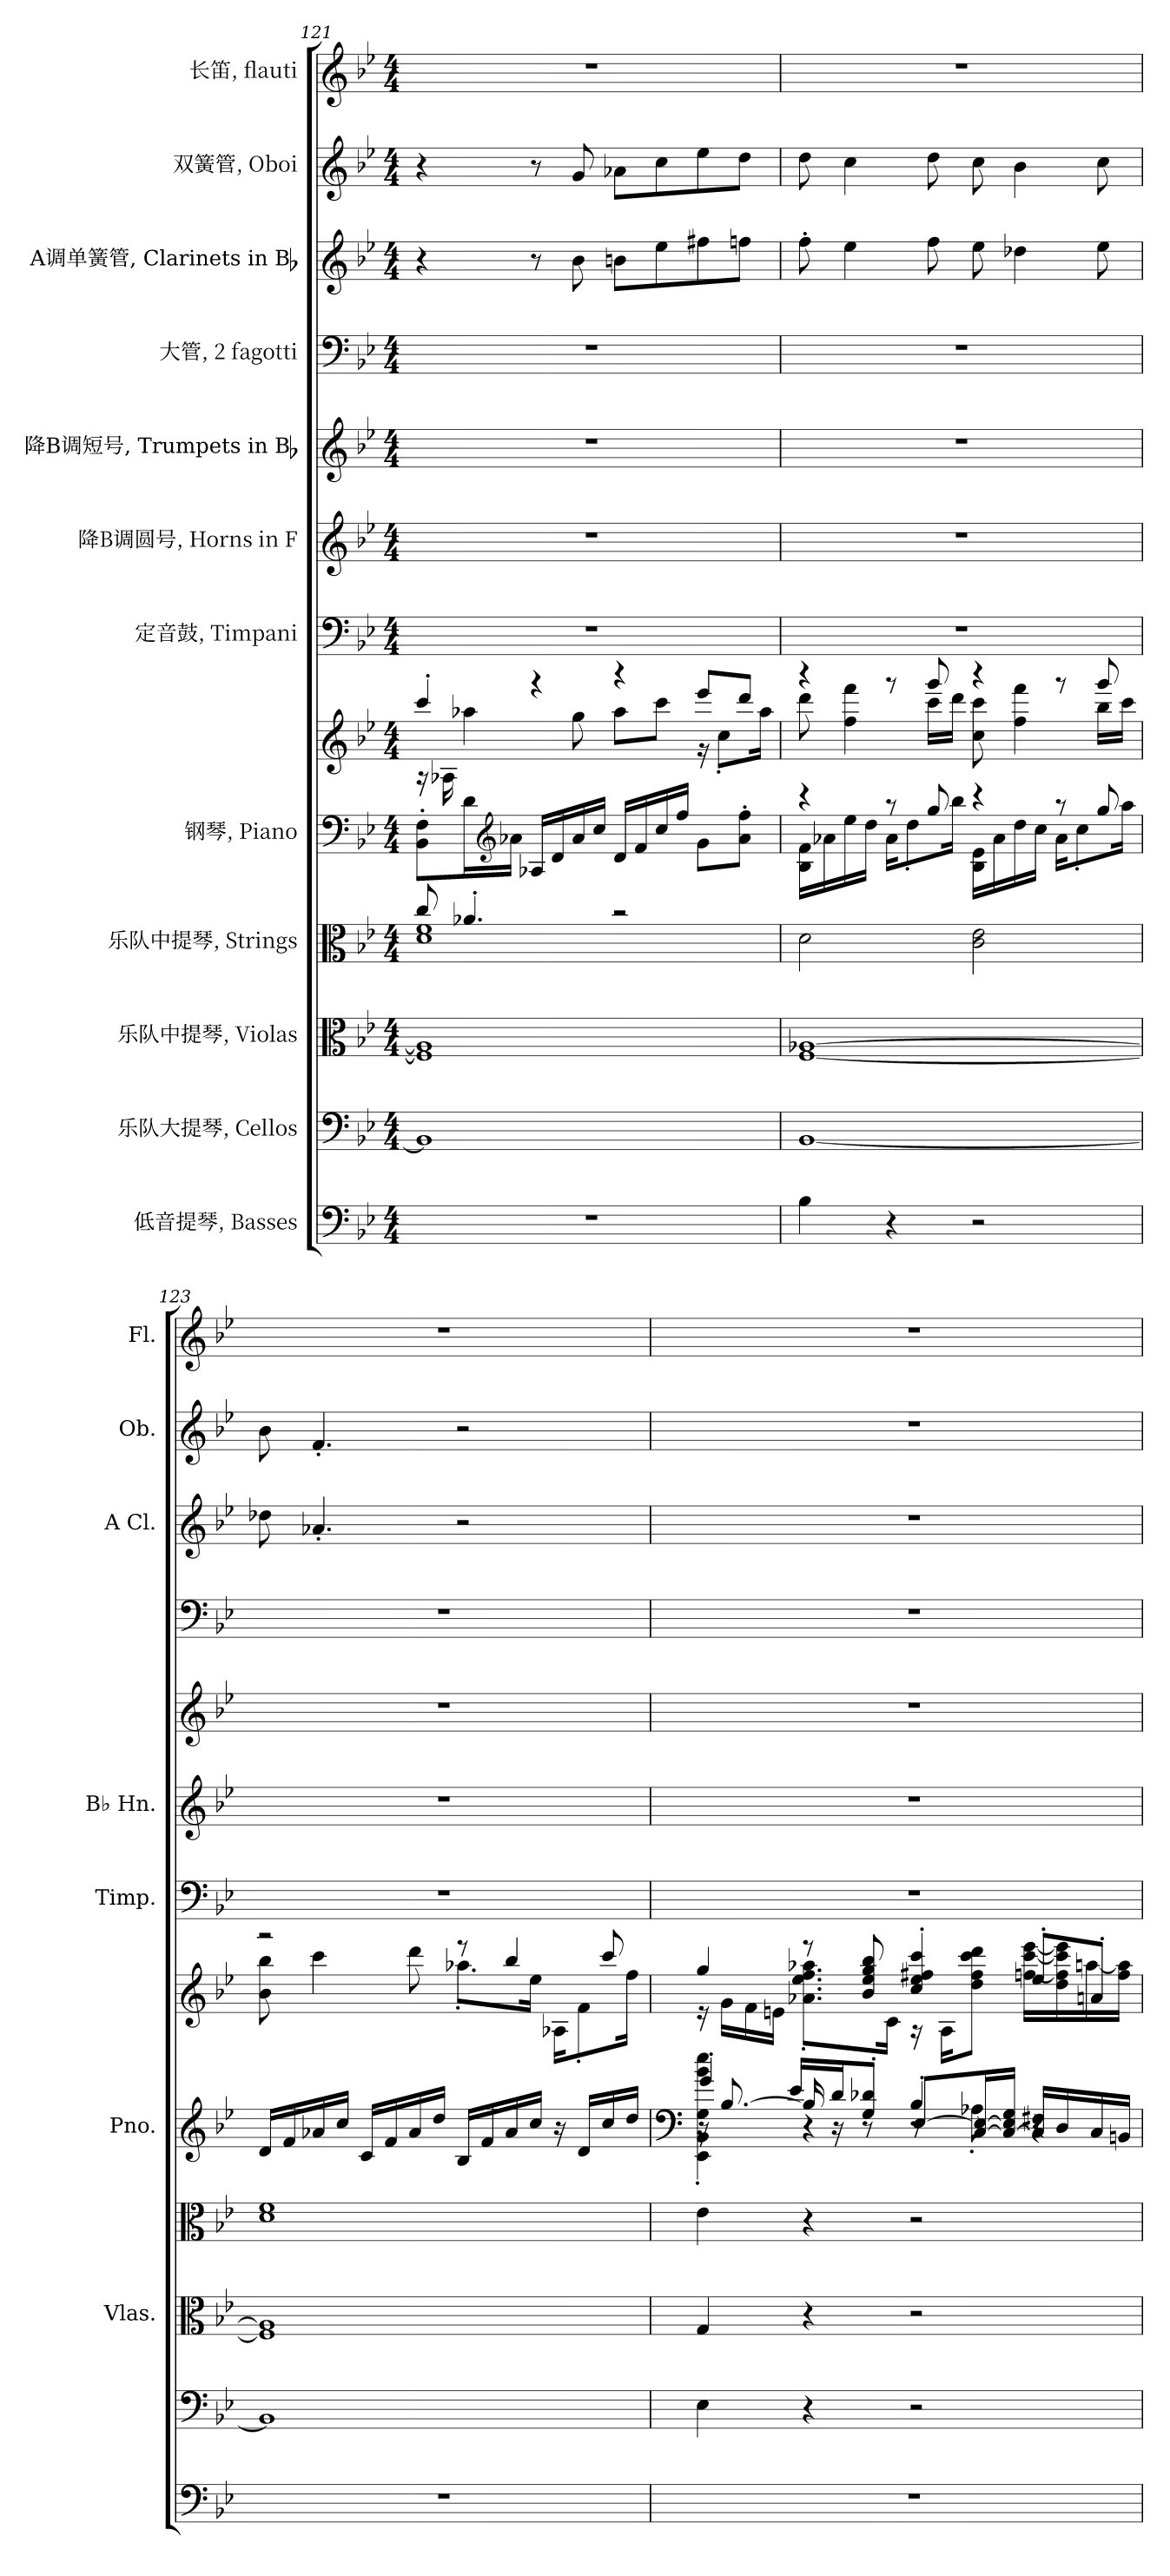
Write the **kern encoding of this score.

**kern	**kern	**kern	**kern	**kern	**kern	**kern	**kern	**kern	**kern	**kern	**kern	**kern
*part12	*part11	*part10	*part9	*part8	*part8	*part7	*part6	*part5	*part4	*part3	*part2	*part1
*staff13	*staff12	*staff11	*staff10	*staff9	*staff8	*staff7	*staff6	*staff5	*staff4	*staff3	*staff2	*staff1
*I"低音提琴, Basses	*I"乐队大提琴, Cellos	*I"乐队中提琴, Violas	*I"乐队中提琴, Strings	*I"钢琴, Piano	*	*I"定音鼓, Timpani	*I"降B调圆号, Horns in F	*I"降B调短号, Trumpets in Bb	*I"大管, 2 fagotti	*I"A调单簧管, Clarinets in Bb	*I"双簧管, Oboi	*I"长笛, flauti
*	*	*I'Vlas.	*	*I'Pno.	*	*I'Timp.	*I'B♭ Hn.	*	*	*I'A Cl.	*I'Ob.	*I'Fl.
!!LO:PB:g=z
*clefF4	*clefF4	*clefC3	*clefC3	*clefF4	*clefG2	*clefF4	*clefG2	*clefG2	*clefF4	*clefG2	*clefG2	*clefG2
*ITrd7c12	*	*	*	*	*	*	*ITrd1c2	*ITrd1c2	*	*ITrd2c3	*	*
*k[b-e-]	*k[b-e-]	*k[b-e-]	*k[b-e-]	*k[b-e-]	*k[b-e-]	*k[b-e-]	*k[b-e-a-d-]	*k[b-e-a-d-]	*k[b-e-]	*k[f#]	*k[b-e-]	*k[b-e-]
*M4/4	*M4/4	*M4/4	*M4/4	*M4/4	*M4/4	*M4/4	*M4/4	*M4/4	*M4/4	*M4/4	*M4/4	*M4/4
=121	=121	=121	=121	=121	=121	=121	=121	=121	=121	=121	=121	=121
*	*	*	*^	*	*^	*	*	*	*	*	*	*
1r	1BB-]	1F] 1A-]	8cc/	1d 1f	8BB-\' 8F\'L	4ccc'/	16r	1r	1r	1r	1r	4r	4r	1r
.	.	.	.	.	.	.	16A-X\	.	.	.	.	.	.	.
.	.	.	4.a-X'/	.	16d\L	.	4aa-X\	.	.	.	.	.	.	.
*	*	*	*	*	*clefG2	*	*	*	*	*	*	*	*	*
.	.	.	.	.	16a-X\JJ	.	.	.	.	.	.	.	.	.
.	.	.	.	.	16A-X/LL	4r	.	.	.	.	.	8r	8r	.
.	.	.	.	.	16d/	.	.	.	.	.	.	.	.	.
.	.	.	.	.	16a-/	.	8gg\	.	.	.	.	8g\	8g/	.
.	.	.	.	.	16cc/JJ	.	.	.	.	.	.	.	.	.
.	.	.	2r	.	16d/LL	4r	8aa-\L	.	.	.	.	8g#X\L	8a-X\L	.
.	.	.	.	.	16f/	.	.	.	.	.	.	.	.	.
.	.	.	.	.	16cc/	.	8ccc\J	.	.	.	.	8cc\	8cc\	.
.	.	.	.	.	16ff/JJ	.	.	.	.	.	.	.	.	.
.	.	.	.	.	8g\L	8eee-/L	16r	.	.	.	.	8dd#X\	8ee-\	.
.	.	.	.	.	.	.	8cc'\L	.	.	.	.	.	.	.
.	.	.	.	.	8a-\' 8ff\'J	8ddd/J	.	.	.	.	.	8ddn\J	8dd\J	.
.	.	.	.	.	.	.	16aa-\Jk	.	.	.	.	.	.	.
*	*	*	*v	*v	*	*	*	*	*	*	*	*	*	*
=122	=122	=122	=122	=122	=122	=122	=122	=122	=122	=122	=122	=122	=122
*	*	*	*	*^	*	*	*	*	*	*	*	*	*
4BB-\	[1BB-	[1F [1A-X	2d\	4r	16B-\ 16f\LL	4r	8ddd\	1r	1r	1r	1r	8dd'\	8dd\	1r
.	.	.	.	.	16a-X\	.	.	.	.	.	.	.	.	.
.	.	.	.	.	16ee-\	.	4ff\ 4fff\	.	.	.	.	4cc\	4cc\	.
.	.	.	.	.	16dd\JJ	.	.	.	.	.	.	.	.	.
4r	.	.	.	8r	16a-\KL	8r	.	.	.	.	.	.	.	.
.	.	.	.	.	8dd'\	.	.	.	.	.	.	.	.	.
.	.	.	.	8gg/	.	8ggg/	16ccc\LL	.	.	.	.	8dd\	8dd\	.
.	.	.	.	.	16bb-\Jk	.	16ddd\JJ	.	.	.	.	.	.	.
2r	.	.	2c\ 2e-\	4r	16B-\ 16e-\LL	4r	8cc\ 8ccc\	.	.	.	.	8cc\	8cc\	.
.	.	.	.	.	16a-\	.	.	.	.	.	.	.	.	.
.	.	.	.	.	16dd\	.	4ff\ 4fff\	.	.	.	.	4b-X\	4b-\	.
.	.	.	.	.	16cc\JJ	.	.	.	.	.	.	.	.	.
.	.	.	.	8r	16a-\KL	8r	.	.	.	.	.	.	.	.
.	.	.	.	.	8cc'\	.	.	.	.	.	.	.	.	.
.	.	.	.	8gg/	.	8ggg/	16bb-\LL	.	.	.	.	8cc\	8cc\	.
.	.	.	.	.	16aa\Jk	.	16ccc\JJ	.	.	.	.	.	.	.
*	*	*	*	*v	*v	*	*	*	*	*	*	*	*	*
!!LO:PB:g=z
=123	=123	=123	=123	=123	=123	=123	=123	=123	=123	=123	=123	=123	=123
1r	1BB-]	1F] 1A-]	1d 1f	16d/LL	2r	8b-\ 8bb-\	1r	1r	1r	1r	8b-X\	8b-\	1r
.	.	.	.	16f/	.	.	.	.	.	.	.	.	.
.	.	.	.	16a-X/	.	4ccc\	.	.	.	.	4.fn'/	4.f'/	.
.	.	.	.	16cc/JJ	.	.	.	.	.	.	.	.	.
.	.	.	.	16c/LL	.	.	.	.	.	.	.	.	.
.	.	.	.	16f/	.	.	.	.	.	.	.	.	.
.	.	.	.	16a-/	.	8ddd\	.	.	.	.	.	.	.
.	.	.	.	16dd/JJ	.	.	.	.	.	.	.	.	.
.	.	.	.	16B-/LL	8r	8.aa-X'\L	.	.	.	.	2r	2r	.
.	.	.	.	16f/	.	.	.	.	.	.	.	.	.
.	.	.	.	16a-/	4bb-/	.	.	.	.	.	.	.	.
.	.	.	.	16cc/JJ	.	16ee-\Jk	.	.	.	.	.	.	.
.	.	.	.	16r	.	16A-X\KL	.	.	.	.	.	.	.
.	.	.	.	16d/LL	.	8f'\	.	.	.	.	.	.	.
.	.	.	.	16cc/	8ccc/	.	.	.	.	.	.	.	.
.	.	.	.	16dd/JJ	.	16ff\Jk	.	.	.	.	.	.	.
!!LO:PB:g=z
=124	=124	=124	=124	=124	=124	=124	=124	=124	=124	=124	=124	=124	=124
*	*	*	*	*clefF4	*	*	*	*	*	*	*	*	*
*	*	*	*	*^	*	*	*	*	*	*	*	*	*
*	*	*	*	*	*^	*	*	*	*	*	*	*	*	*
1r	4E-\	4G/	4e-\	16r	4EE-\' 4BB-\' 4G\' 4b-\' 4ee-\'	4g'/	4gg/	16r	1r	1r	1r	1r	1r	1r	1r
.	.	.	.	[8.B-/	.	.	.	16g\LL	.	.	.	.	.	.	.
.	.	.	.	.	.	.	.	16f\	.	.	.	.	.	.	.
.	.	.	.	.	.	.	.	16en\JJ	.	.	.	.	.	.	.
.	4r	4r	4r	16B-/]	4r	16e-/LL	8r	8.a-X\' 8.ee-\' 8.ff\' 8.aa-X\'L	.	.	.	.	.	.	.
.	.	.	.	16r	.	16d/J	.	.	.	.	.	.	.	.	.
.	.	.	.	8r	.	8G/' 8d-X/'J	8b-/ 8ee-/ 8gg/ 8bb-/	.	.	.	.	.	.	.	.
.	.	.	.	.	.	.	.	16c\Jk	.	.	.	.	.	.	.
.	2r	2r	2r	4B-'/	8r	[8E-/L	4cc/' 4ee-/' 4ff#X/' 4ccc/'	16r	.	.	.	.	.	.	.
.	.	.	.	.	.	.	.	16A\KL	.	.	.	.	.	.	.
.	.	.	.	.	8A-X'\	[16C/ 16E-/_L	.	8dd\ 8ff#\ 8ccc\ 8ddd\J	.	.	.	.	.	.	.
.	.	.	.	.	.	16C/_ 16E-/] 16G/JJ	.	.	.	.	.	.	.	.	.
.	.	.	.	4r	4r	16C/] 16F#X/LL	8ee-'/L	[16ffn\ [16ccc\ [16eee-\LL	.	.	.	.	.	.	.
.	.	.	.	.	.	16D/	.	16dd\ 16ff\] 16ccc\] 16eee-\]	.	.	.	.	.	.	.
.	.	.	.	.	.	16C/	8an'/J	[16aan\	.	.	.	.	.	.	.
.	.	.	.	.	.	16BBn/JJ	.	16ff\ 16aa\]JJ	.	.	.	.	.	.	.
*	*	*	*	*v	*v	*v	*	*	*	*	*	*	*	*	*
*	*	*	*	*	*v	*v	*	*	*	*	*	*	*
=	=	=	=	=	=	=	=	=	=	=	=	=
*-	*-	*-	*-	*-	*-	*-	*-	*-	*-	*-	*-	*-
